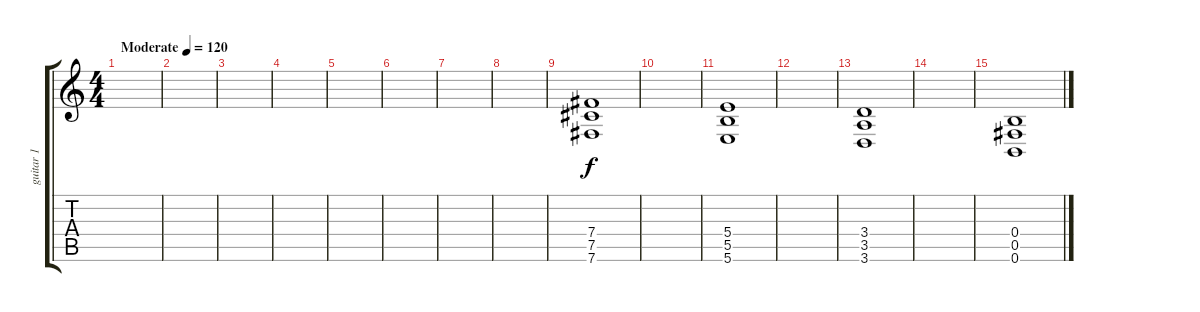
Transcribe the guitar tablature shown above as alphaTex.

\track ("guitar 1" "guitar 1") {instrument distortionguitar}
\staff {score tabs}
\tuning (Db4 Ab3 E3 B2 Gb2 B1) {hide}
\ts (4 4)
\tempo (120 "Moderate")
\tempo 117
\tempo (120 "Moderate")
\clef g2
\ks c
|
|
|
|
|
|
|
|
(7.4 7.5 7.6).1 |
|
(5.4 5.5 5.6).1 |
|
(3.4 3.5 3.6).1 |
|
(0.4 0.5 0.6).1
